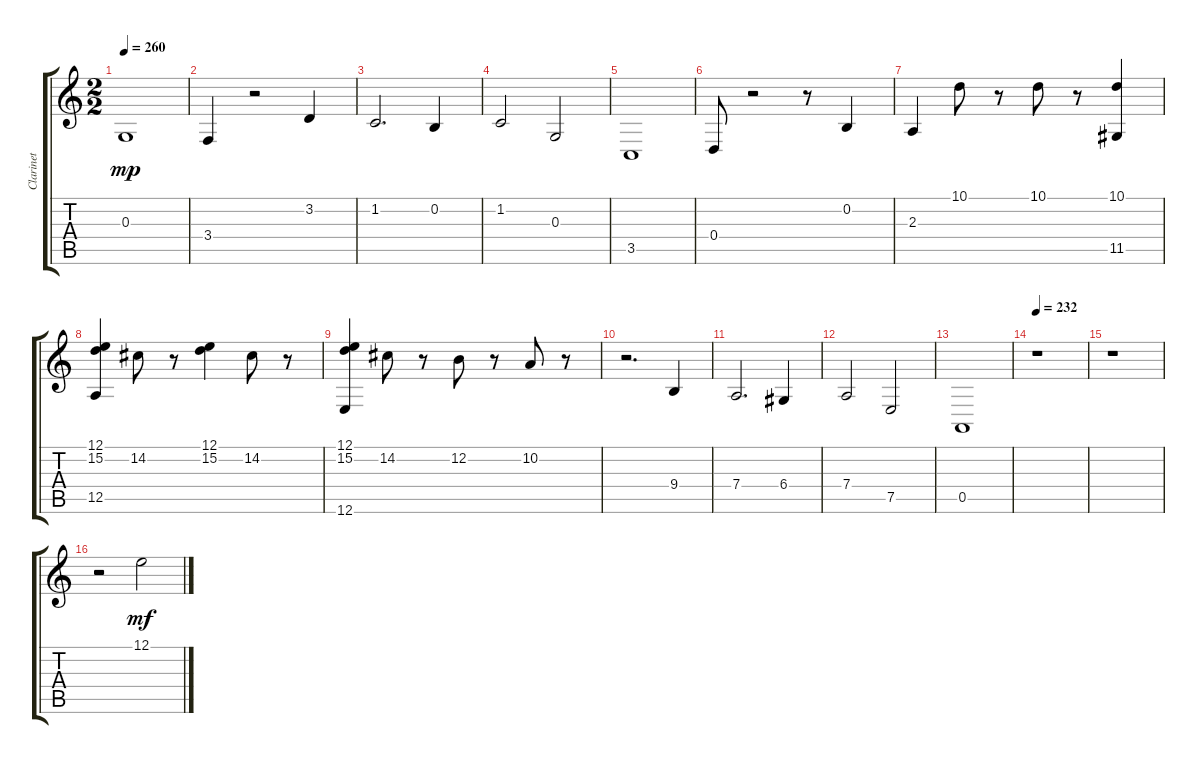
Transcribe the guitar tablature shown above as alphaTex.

\track ("Clarinet" "Clarinet") {instrument clarinet}
\staff {score tabs}
\tuning (E4 B3 G3 D3 A2 E2) {hide}
\ts (2 2)
\tempo 260
\clef g2
\ks c
0.3.1{dy mp} |
3.4.4 r.2 3.2.4 |
1.2.2{d} 0.2.4 |
1.2.2 0.3.2 |
3.5.1 |
0.4.8 r.2 r.8 0.2.4 |
2.3.4 10.1.8 r.8 10.1.8 r.8 (10.1 11.5).4 |
(12.1 15.2 12.5).4 14.2.8 r.8 (12.1 15.2).4 14.2.8 r.8 |
(12.1 15.2 12.6).4 14.2.8 r.8 12.2.8 r.8 10.2.8 r.8 |
r.2{d} 9.4.4 |
7.4.2{d} 6.4.4 |
7.4.2 7.5.2 |
0.5.1 |
\tempo 232
r.1 |
r.1 |
r.2 12.1.2{dy mf}
